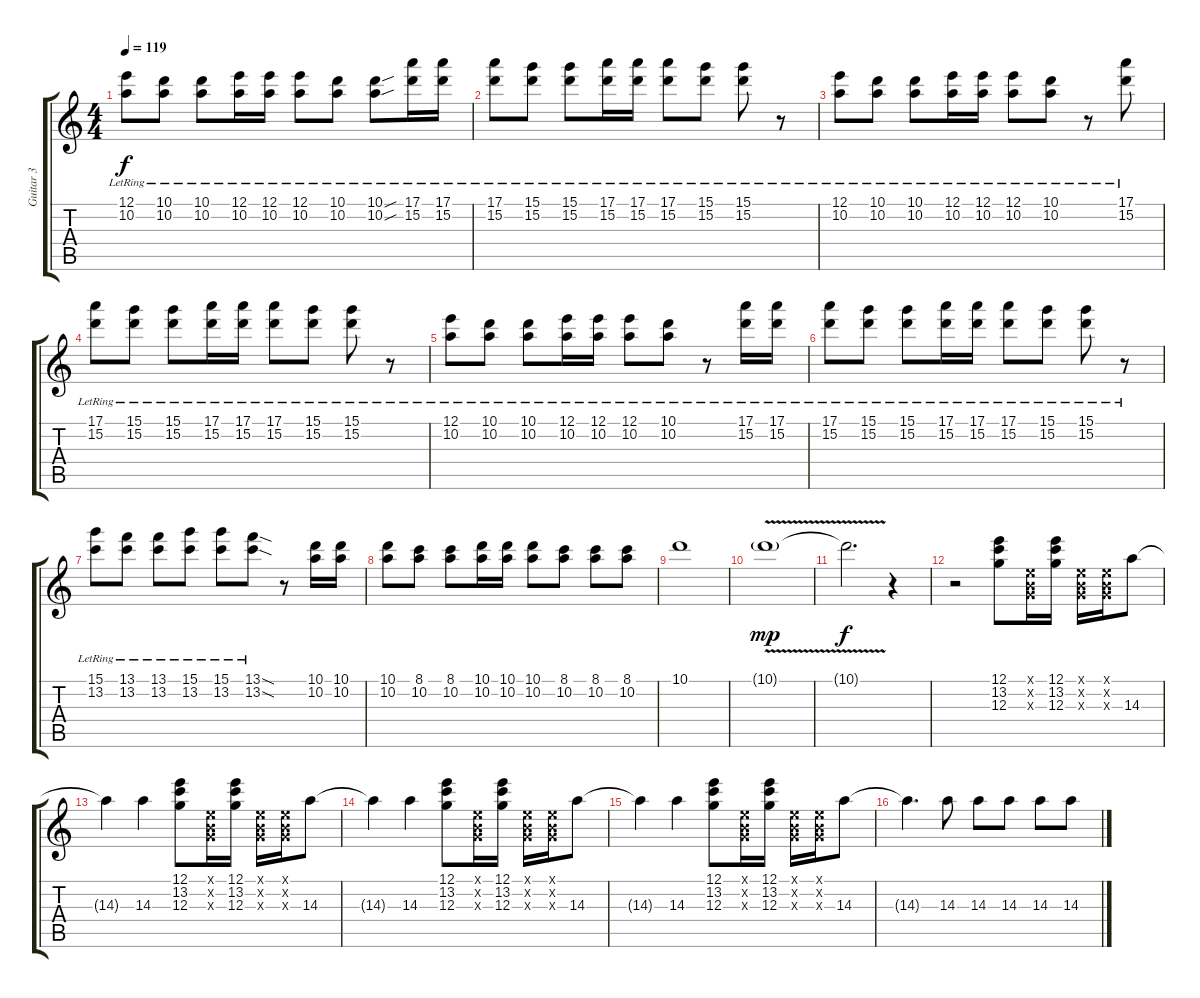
\track ("Guitar 3" "Guitar 3") {instrument distortionguitar}
\staff {score tabs}
\tuning (E4 B3 G3 D3 A2 E2) {hide}
\ts (4 4)
\tempo 119
\clef g2
\ks c
(12.1 10.2{lr}).8{dy f} (10.1 10.2{lr}).8 (10.1 10.2{lr}).8 (12.1 10.2{lr}).16 (12.1 10.2{lr}).16 (12.1 10.2{lr}).8 (10.1 10.2{lr}).8 (10.1{sou} 10.2{sou lr}).8 (17.1 15.2{lr}).16 (17.1 15.2{lr}).16 |
(17.1 15.2{lr}).8 (15.1 15.2{lr}).8 (15.1 15.2{lr}).8 (17.1 15.2{lr}).16 (17.1 15.2{lr}).16 (17.1 15.2{lr}).8 (15.1 15.2{lr}).8 (15.1 15.2{lr}).8 r.8 |
(12.1 10.2{lr}).8 (10.1 10.2{lr}).8 (10.1 10.2{lr}).8 (12.1 10.2{lr}).16 (12.1 10.2{lr}).16 (12.1 10.2{lr}).8 (10.1 10.2{lr}).8 r.8 (17.1 15.2{lr}).8 |
(17.1 15.2{lr}).8 (15.1 15.2{lr}).8 (15.1 15.2{lr}).8 (17.1 15.2{lr}).16 (17.1 15.2{lr}).16 (17.1 15.2{lr}).8 (15.1 15.2{lr}).8 (15.1 15.2{lr}).8 r.8 |
(12.1 10.2{lr}).8 (10.1 10.2{lr}).8 (10.1 10.2{lr}).8 (12.1 10.2{lr}).16 (12.1 10.2{lr}).16 (12.1 10.2{lr}).8 (10.1 10.2{lr}).8 r.8 (17.1 15.2{lr}).16 (17.1 15.2{lr}).16 |
(17.1 15.2{lr}).8 (15.1 15.2{lr}).8 (15.1 15.2{lr}).8 (17.1 15.2{lr}).16 (17.1 15.2{lr}).16 (17.1 15.2{lr}).8 (15.1 15.2{lr}).8 (15.1 15.2{lr}).8 r.8 |
(15.1 13.2{lr}).8 (13.1 13.2{lr}).8 (13.1 13.2{lr}).8 (15.1 13.2{lr}).8 (15.1 13.2{lr}).8 (13.1{sod} 13.2{sod lr}).8 r.8 (10.1 10.2).16 (10.1 10.2).16 |
(10.1 10.2).8 (8.1 10.2).8 (8.1 10.2).8 (10.1 10.2).16 (10.1 10.2).16 (10.1 10.2).8 (8.1 10.2).8 (8.1 10.2).8 (8.1 10.2).8 |
10.1.1 |
10.1{v g}.1{dy mp} |
10.1{t}.2{d dy f} r.4 |
r.2 (12.1 13.2 12.3).8 (0.1{x} 0.2{x} 0.3{x}).16 (12.1 13.2 12.3).16 (0.1{x} 0.2{x} 0.3{x}).16 (0.1{x} 0.2{x} 0.3{x}).16 14.3.8 |
14.3{t}.4 14.3.4 (12.1 13.2 12.3).8 (0.1{x} 0.2{x} 0.3{x}).16 (12.1 13.2 12.3).16 (0.1{x} 0.2{x} 0.3{x}).16 (0.1{x} 0.2{x} 0.3{x}).16 14.3.8 |
14.3{t}.4 14.3.4 (12.1 13.2 12.3).8 (0.1{x} 0.2{x} 0.3{x}).16 (12.1 13.2 12.3).16 (0.1{x} 0.2{x} 0.3{x}).16 (0.1{x} 0.2{x} 0.3{x}).16 14.3.8 |
14.3{t}.4 14.3.4 (12.1 13.2 12.3).8 (0.1{x} 0.2{x} 0.3{x}).16 (12.1 13.2 12.3).16 (0.1{x} 0.2{x} 0.3{x}).16 (0.1{x} 0.2{x} 0.3{x}).16 14.3.8 |
14.3{t}.4{d} 14.3.8 14.3.8 14.3.8 14.3.8 14.3.8
